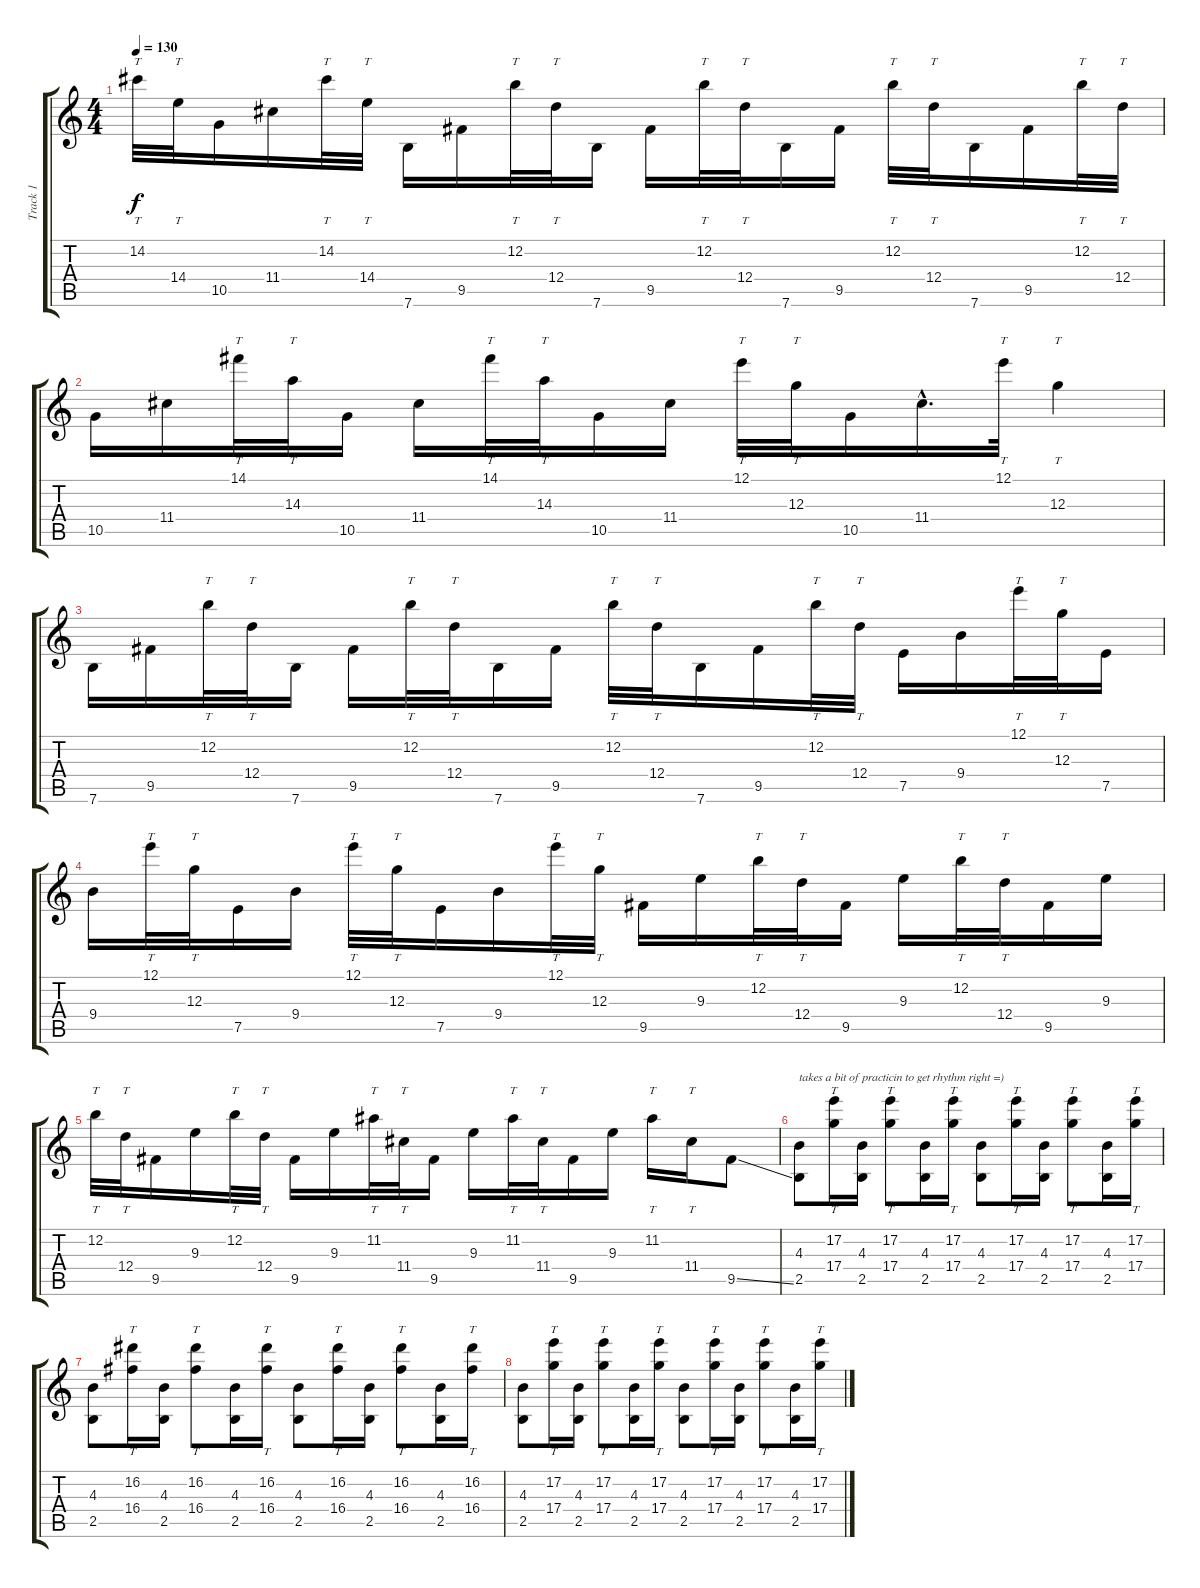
\track ("Track 1" "Track 1") {instrument electricguitarjazz}
\staff {score tabs}
\tuning (E4 B3 G3 D3 A2 E2) {hide}
\ts (4 4)
\tempo 130
\clef g2
\ks c
14.2.32{tt dy f} 14.4.32{tt} 10.5.16 11.4.16 14.2.32{tt} 14.4.32{tt} 7.6.16 9.5.16 12.2.32{tt} 12.4.32{tt} 7.6.16 9.5.16 12.2.32{tt} 12.4.32{tt} 7.6.16 9.5.16 12.2.32{tt} 12.4.32{tt} 7.6.16 9.5.16 12.2.32{tt} 12.4.32{tt} |
10.5.16 11.4.16 14.1.32{tt} 14.3.32{tt} 10.5.16 11.4.16 14.1.32{tt} 14.3.32{tt} 10.5.16 11.4.16 12.1.32{tt} 12.3.32{tt} 10.5.16 11.4{hac}.16{d} 12.1.32{tt} 12.3.4{tt} |
7.6.16 9.5.16 12.2.32{tt} 12.4.32{tt} 7.6.16 9.5.16 12.2.32{tt} 12.4.32{tt} 7.6.16 9.5.16 12.2.32{tt} 12.4.32{tt} 7.6.16 9.5.16 12.2.32{tt} 12.4.32{tt} 7.5.16 9.4.16 12.1.32{tt} 12.3.32{tt} 7.5.16 |
9.4.16 12.1.32{tt} 12.3.32{tt} 7.5.16 9.4.16 12.1.32{tt} 12.3.32{tt} 7.5.16 9.4.16 12.1.32{tt} 12.3.32{tt} 9.5.16 9.3.16 12.2.32{tt} 12.4.32{tt} 9.5.16 9.3.16 12.2.32{tt} 12.4.32{tt} 9.5.16 9.3.16 |
12.2.32{tt} 12.4.32{tt} 9.5.16 9.3.16 12.2.32{tt} 12.4.32{tt} 9.5.16 9.3.16 11.2.32{tt} 11.4.32{tt} 9.5.16 9.3.16 11.2.32{tt} 11.4.32{tt} 9.5.16 9.3.16 11.2.16{tt} 11.4.16{tt} 9.5{ss}.8 |
(4.3 2.5).8{txt "takes a bit of practicin to get rhythm right =)"} (17.2 17.4).16{tt} (4.3 2.5).16 (17.2 17.4).8{tt} (4.3 2.5).16 (17.2 17.4).16{tt} (4.3 2.5).8 (17.2 17.4).16{tt} (4.3 2.5).16 (17.2 17.4).8{tt} (4.3 2.5).16 (17.2 17.4).16{tt} |
(4.3 2.5).8 (16.2 16.4).16{tt} (4.3 2.5).16 (16.2 16.4).8{tt} (4.3 2.5).16 (16.2 16.4).16{tt} (4.3 2.5).8 (16.2 16.4).16{tt} (4.3 2.5).16 (16.2 16.4).8{tt} (4.3 2.5).16 (16.2 16.4).16{tt} |
(4.3 2.5).8 (17.2 17.4).16{tt} (4.3 2.5).16 (17.2 17.4).8{tt} (4.3 2.5).16 (17.2 17.4).16{tt} (4.3 2.5).8 (17.2 17.4).16{tt} (4.3 2.5).16 (17.2 17.4).8{tt} (4.3 2.5).16 (17.2 17.4).16{tt}
